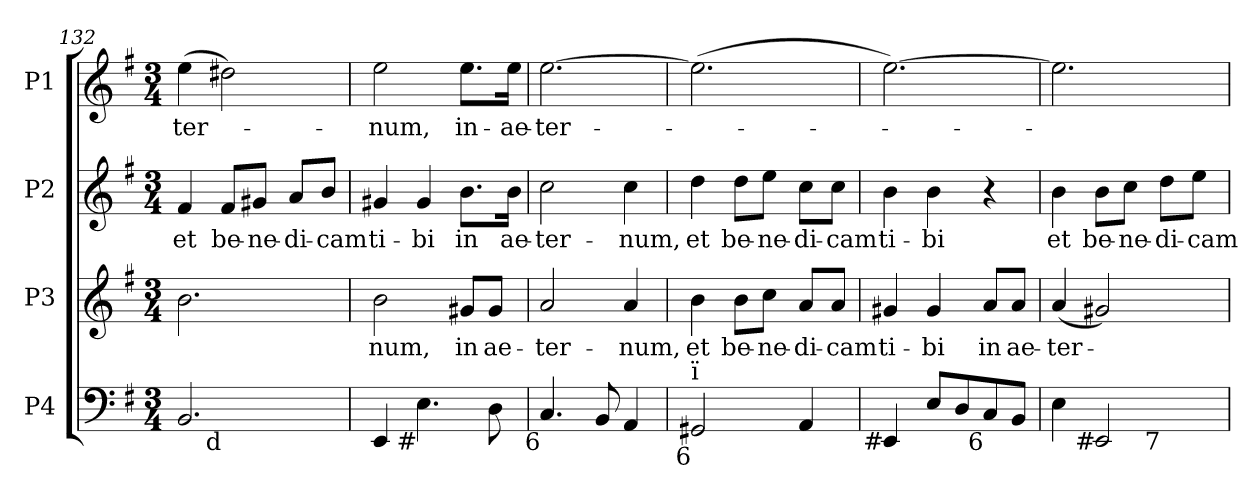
**kern	**kern	**text	**kern	**text	**kern	**text
*part4	*part3	*part3	*part2	*part2	*part1	*part1
*staff4	*staff3	*staff3	*staff2	*staff2	*staff1	*staff1
*I"P4	*I"P3	*	*I"P2	*	*I"P1	*
*clefF4	*clefG2	*	*clefG2	*	*clefG2	*
*k[f#]	*k[f#]	*	*k[f#]	*	*k[f#]	*
*G:	*G:	*	*G:	*	*G:	*
*M3/4	*M3/4	*	*M3/4	*	*M3/4	*
=132	=132	=132	=132	=132	=132	=132
!	!	!	!	!LO:LY:b:color=#000000	!	!
!LO:TX:b:rj:t=4	!	!	!	!	!	!
!	!	!	!	!	!	!LO:LY:b:color=#000000
*^	*	*	*	*	*	*
2.BBi/	4ryy	2.bi\	.	4f#i/	et	(4eei\	-ter-
!	!LO:TX:b:rj:t=d	!	!	!	!	!	!
!	!	!	!	!	!LO:LY:b:color=#000000	!	!
.	2ryy	.	.	8f#i/L	be-	2dd#Xi\)	.
!	!	!	!	!	!LO:LY:b:color=#000000	!	!
.	.	.	.	8g#i/J	-ne-	.	.
!	!	!	!	!	!LO:LY:b:color=#000000	!	!
.	.	.	.	8ai/L	-di-	.	.
!	!	!	!	!	!LO:LY:b:color=#000000	!	!
.	.	.	.	8bi/J	-cam	.	.
*v	*v	*	*	*	*	*	*
=133	=133	=133	=133	=133	=133	=133
*^	*	*	*	*	*	*
!	!	!	!LO:LY:b:color=#000000	!	!	!	!
*v	*v	*	*	*	*	*	*
*^	*	*	*	*	*	*
!	!	!	!	!	!LO:LY:b:color=#000000	!	!
*v	*v	*	*	*	*	*	*
*^	*	*	*	*	*	*
!LO:TX:b:rj:t=#	!	!	!	!	!	!	!
!	!	!	!	!	!	!	!LO:LY:b:color=#000000
*v	*v	*	*	*	*	*	*
4EEi/	2bi\	-num,	4g#i/	ti-	2eei\	-num,
!LO:TX:b:rj:t=#	!	!	!	!	!	!
!	!	!	!	!LO:LY:b:color=#000000	!	!
4.Ei\	.	.	4g#i/	-bi	.	.
!	!	!LO:LY:b:color=#000000	!	!	!	!
!	!	!	!	!LO:LY:b:color=#000000	!	!
!	!	!	!	!	!	!LO:LY:b:color=#000000
.	8g#Xi/L	in	8.bi\L	in	8.eei\L	in-
!	!	!LO:LY:b:color=#000000	!	!	!	!
8Di\	8g#i/J	ae-	.	.	.	.
!	!	!	!	!LO:LY:b:color=#000000	!	!
!	!	!	!	!	!	!LO:LY:b:color=#000000
.	.	.	16bi\Jk	ae-	16eei\Jk	-ae-
=134	=134	=134	=134	=134	=134	=134
!	!	!LO:LY:b:color=#000000	!	!	!	!
!	!	!	!	!LO:LY:b:color=#000000	!	!
!LO:TX:b:rj:t=6	!	!	!	!	!	!
!	!	!	!	!	!	!LO:LY:b:color=#000000
4.Ci/	2ai/	-ter-	2cci\	-ter-	[2.eei\	-ter-
8BBi/	.	.	.	.	.	.
!	!	!LO:LY:b:color=#000000	!	!	!	!
!	!	!	!	!LO:LY:b:color=#000000	!	!
4AAi/	4ai/	-num,	4cci\	-num,	.	.
=135	=135	=135	=135	=135	=135	=135
!	!	!LO:LY:b:color=#000000	!	!	!	!
!LO:TX:b:rj:t=6	!	!	!	!	!	!
!LO:TX:t=ï	!	!	!	!	!	!
!	!	!	!	!LO:LY:b:color=#000000	!	!
2GG#Xi/	4bi\	et	4ddi\	et	(2.eei\]	.
!	!	!LO:LY:b:color=#000000	!	!	!	!
!	!	!	!	!LO:LY:b:color=#000000	!	!
.	8bi\L	be-	8ddi\L	be-	.	.
!	!	!LO:LY:b:color=#000000	!	!	!	!
!	!	!	!	!LO:LY:b:color=#000000	!	!
.	8cci\J	-ne-	8eei\J	-ne-	.	.
!	!	!LO:LY:b:color=#000000	!	!	!	!
!	!	!	!	!LO:LY:b:color=#000000	!	!
4AAi/	8ai/L	-di-	8cci\L	-di-	.	.
!	!	!LO:LY:b:color=#000000	!	!	!	!
!	!	!	!	!LO:LY:b:color=#000000	!	!
.	8ai/J	-cam	8cci\J	-cam	.	.
=136	=136	=136	=136	=136	=136	=136
!	!	!LO:LY:b:color=#000000	!	!	!	!
!LO:TX:b:rj:t=#	!	!	!	!	!	!
!	!	!	!	!LO:LY:b:color=#000000	!	!
4EEi/	4g#Xi/	ti-	4bi\	ti-	[2.eei\)	.
!	!	!LO:LY:b:color=#000000	!	!	!	!
!	!	!	!	!LO:LY:b:color=#000000	!	!
8Ei/L	4g#i/	-bi	4bi\	-bi	.	.
8Di/	.	.	.	.	.	.
!LO:TX:b:rj:t=6	!	!	!	!	!	!
!	!	!LO:LY:b:color=#000000	!	!	!	!
8Ci/	8ai/L	in	4r	.	.	.
!	!	!LO:LY:b:color=#000000	!	!	!	!
8BBi/J	8ai/J	ae-	.	.	.	.
!!LO:LB:g=z
=137	=137	=137	=137	=137	=137	=137
!	!	!LO:LY:b:color=#000000	!	!	!	!
!LO:TX:b:rj:t=4	!	!	!	!	!	!
!	!	!	!	!LO:LY:b:color=#000000	!	!
*^	*	*	*	*	*	*
4Ei\	2ryy	(4ai/	-ter-	4bi\	et	2.eei\]	.
!LO:TX:b:rj:t=#	!	!	!	!	!	!	!
!	!	!	!	!	!LO:LY:b:color=#000000	!	!
2EEi/	.	2g#Xi/)	.	8bi\L	be-	.	.
!	!	!	!	!	!LO:LY:b:color=#000000	!	!
.	.	.	.	8cci\J	-ne-	.	.
!	!LO:TX:b:rj:t=7	!	!	!	!	!	!
!	!	!	!	!	!LO:LY:b:color=#000000	!	!
.	4ryy	.	.	8ddi\L	-di-	.	.
!	!	!	!	!	!LO:LY:b:color=#000000	!	!
.	.	.	.	8eei\J	-cam	.	.
*v	*v	*	*	*	*	*	*
=	=	=	=	=	=	=
*-	*-	*-	*-	*-	*-	*-
